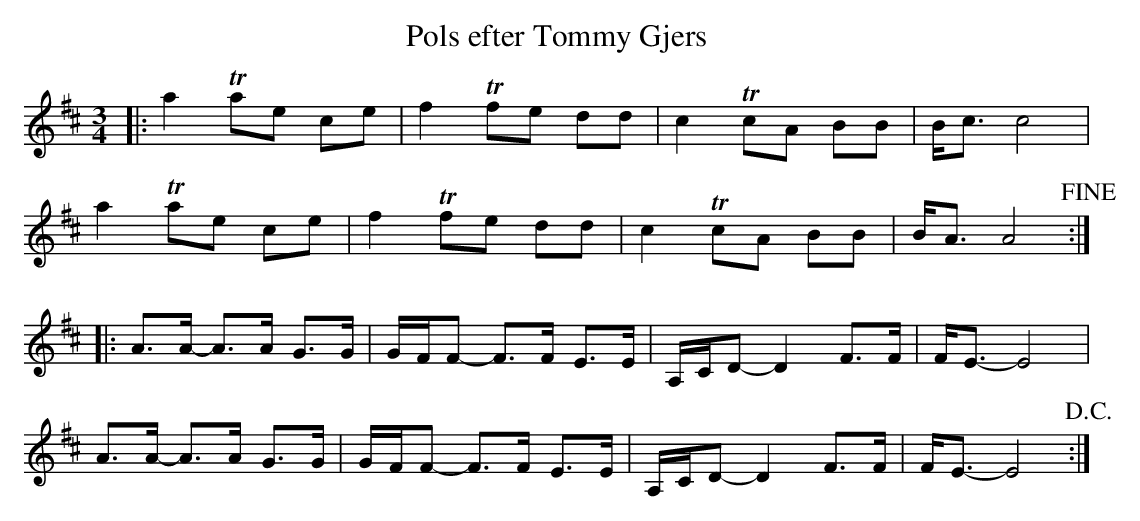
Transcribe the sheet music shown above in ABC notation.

X:1
T:Pols efter Tommy Gjers
M:3/4
L:1/8
K:D
|: a2 +trill+ae ce | f2 +trill+fe dd | c2 +trill+cA BB | B<c c4 |
a2 +trill+ae ce | f2 +trill+fe dd | c2 +trill+cA BB | B<A A4 +fine+ :|
|: A>A -A>A G>G | G/F/F -  F>F E>E | A,/C/D - D2 F>F | F<E - E4 |
A>A -A>A G>G | G/F/F -  F>F E>E | A,/C/D - D2 F>F | F<E - E4 +D.C.+ :|
